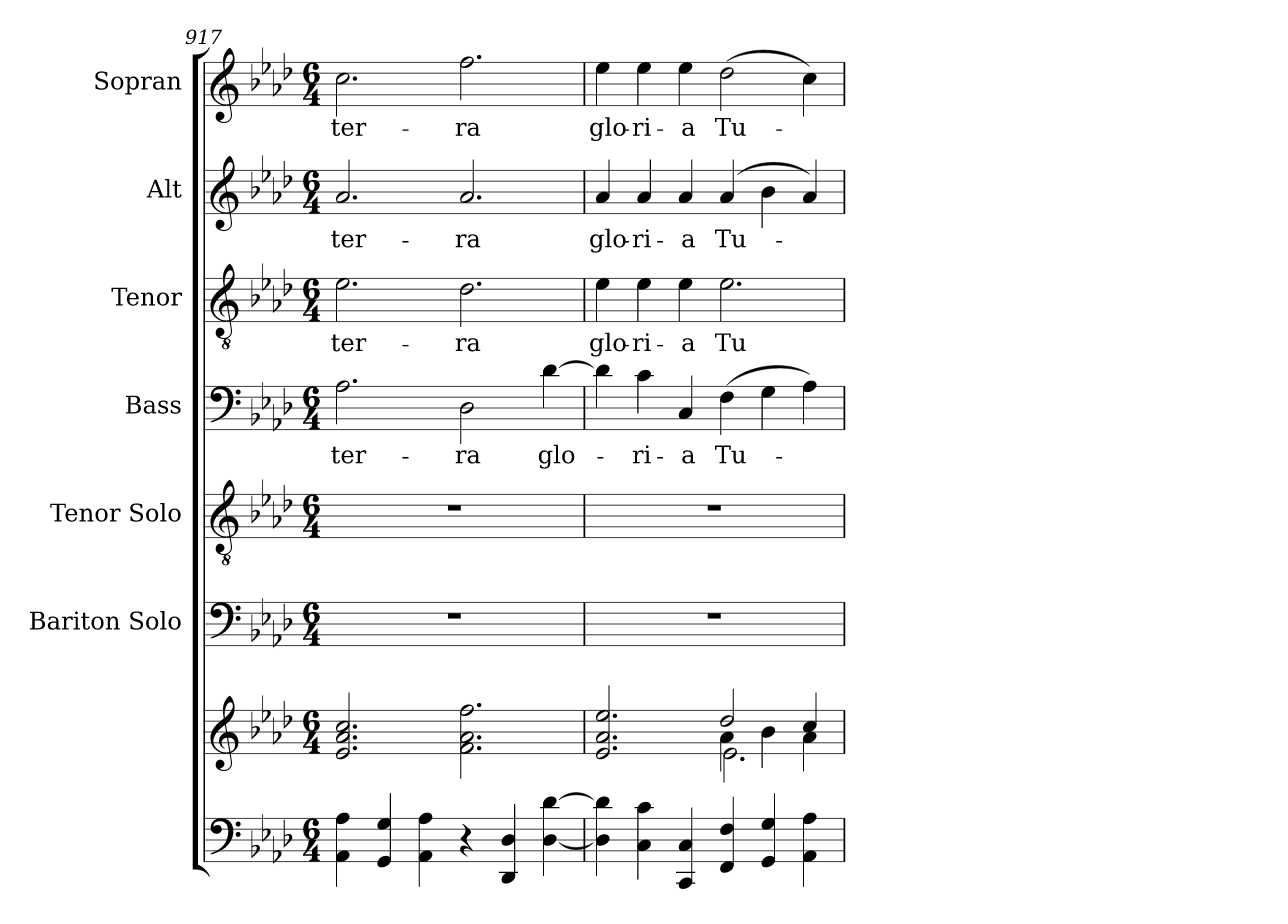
**kern	**kern	**kern	**kern	**kern	**text	**kern	**text	**kern	**text	**kern	**text
*part7	*part7	*part6	*part5	*part4	*part4	*part3	*part3	*part2	*part2	*part1	*part1
*staff8	*staff7	*staff6	*staff5	*staff4	*staff4	*staff3	*staff3	*staff2	*staff2	*staff1	*staff1
*	*	*I"Bariton Solo	*I"Tenor Solo	*I"Bass	*	*I"Tenor	*	*I"Alt	*	*I"Sopran	*
*	*	*	*	*I'B.	*	*I'T.	*	*I'A.	*	*I'S.	*
*clefF4	*clefG2	*clefF4	*clefGv2	*clefF4	*	*clefGv2	*	*clefG2	*	*clefG2	*
*k[b-e-a-d-]	*k[b-e-a-d-]	*k[b-e-a-d-]	*k[b-e-a-d-]	*k[b-e-a-d-]	*	*k[b-e-a-d-]	*	*k[b-e-a-d-]	*	*k[b-e-a-d-]	*
*A-:	*A-:	*A-:	*A-:	*A-:	*	*A-:	*	*A-:	*	*A-:	*
*M6/4	*M6/4	*M6/4	*M6/4	*M6/4	*	*M6/4	*	*M6/4	*	*M6/4	*
=917	=917	=917	=917	=917	=917	=917	=917	=917	=917	=917	=917
!	!	!	!	!	!LO:LY:b	!	!LO:LY:b	!	!LO:LY:b	!	!LO:LY:b
4AA-\ 4A-\	2.e-/ 2.a-/ 2.cc/	1.r	1.r	2.A-\	ter-	2.e-\	ter-	2.a-/	ter-	2.cc\	ter-
4GG/ 4G/	.	.	.	.	.	.	.	.	.	.	.
4AA-\ 4A-\	.	.	.	.	.	.	.	.	.	.	.
!	!	!	!	!	!LO:LY:b	!	!LO:LY:b	!	!LO:LY:b	!	!LO:LY:b
4r	2.f\ 2.a-\ 2.ff\	.	.	2D-\	-ra	2.d-\	-ra	2.a-/	-ra	2.ff\	-ra
4DD-/ 4D-/	.	.	.	.	.	.	.	.	.	.	.
!	!	!	!	!	!LO:LY:b	!	!	!	!	!	!
[4D-\ [4d-\	.	.	.	[4d-\	glo-	.	.	.	.	.	.
=918	=918	=918	=918	=918	=918	=918	=918	=918	=918	=918	=918
*	*^	*	*	*	*	*	*	*	*	*	*
*	*	*^	*	*	*	*	*	*	*	*	*	*
!	!	!	!	!	!	!	!	!	!LO:LY:b	!	!LO:LY:b	!	!LO:LY:b
4D-\] 4d-\]	2.e-/ 2.a-/ 2.ee-/	2.ryy	2.ryy	1.r	1.r	4d-\]	.	4e-\	glo-	4a-/	glo-	4ee-\	glo-
!	!	!	!	!	!	!	!LO:LY:b	!	!LO:LY:b	!	!LO:LY:b	!	!LO:LY:b
4C\ 4c\	.	.	.	.	.	4c\	-ri-	4e-\	-ri-	4a-/	-ri-	4ee-\	-ri-
!	!	!	!	!	!	!	!LO:LY:b	!	!LO:LY:b	!	!LO:LY:b	!	!LO:LY:b
4CC/ 4C/	.	.	.	.	.	4C/	-a	4e-\	-a	4a-/	-a	4ee-\	-a
!	!	!	!	!	!	!	!LO:LY:b	!	!LO:LY:b	!	!LO:LY:b	!	!LO:LY:b
4FF/ 4F/	2dd-/	4a-\	2.e-\	.	.	(>4F\	Tu-	2.e-\	Tu-	(4a-/	Tu-	(>2dd-\	Tu-
4GG/ 4G/	.	4b-\	.	.	.	4G\	.	.	.	4b-\	.	.	.
4AA-\ 4A-\	4cc/	4a-\	.	.	.	4A-\)	.	.	.	4a-/)	.	4cc\)	.
*	*v	*v	*v	*	*	*	*	*	*	*	*	*	*
=	=	=	=	=	=	=	=	=	=	=	=
*-	*-	*-	*-	*-	*-	*-	*-	*-	*-	*-	*-
